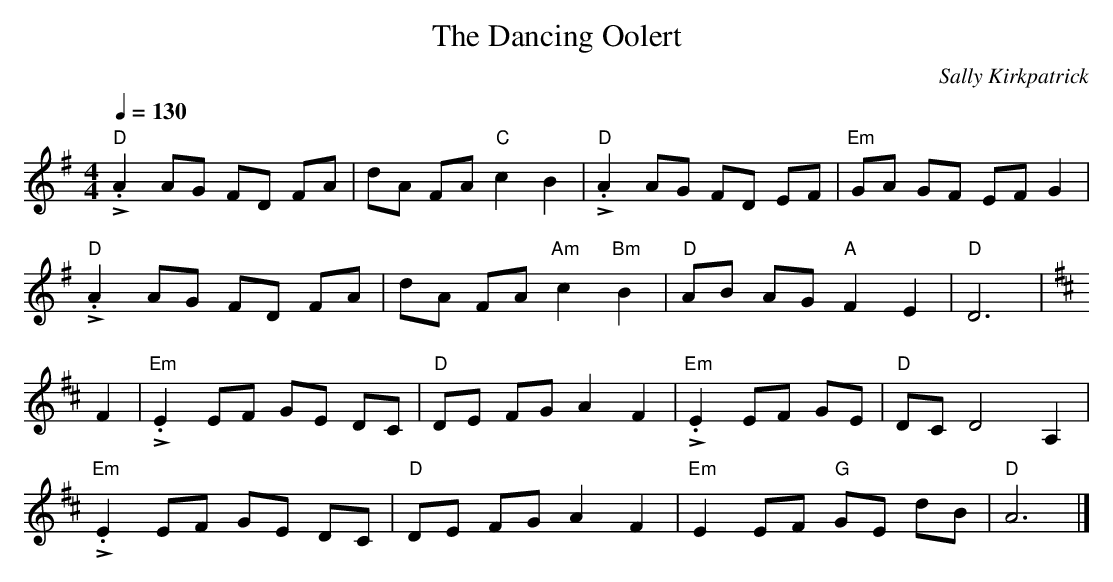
X:1
T: Dancing Oolert, The
C: Sally Kirkpatrick
M: 4/4
L: 1/8
Q: 1/4=130
K: G
"D" .!>!A2 AG FD FA | dA FA "C" c2 B2 | "D" .!>!A2 AG FD EF | "Em" GA GF EF G2 |
"D" .!>!A2 AG FD FA | dA FA "Am" c2 "Bm" B2 | "D" AB AG "A" F2 E2 | "D" D6 |
K: D
F2 | \
"Em" .!>!E2 EF GE DC | "D" DE FG A2 F2 | "Em" .!>!E2 EF GE | "D" DC D4 A,2 |
"Em" .!>!E2 EF GE DC | "D" DE FG A2 F2 | "Em" E2 EF "G" GE dB | "D" A6 |]
